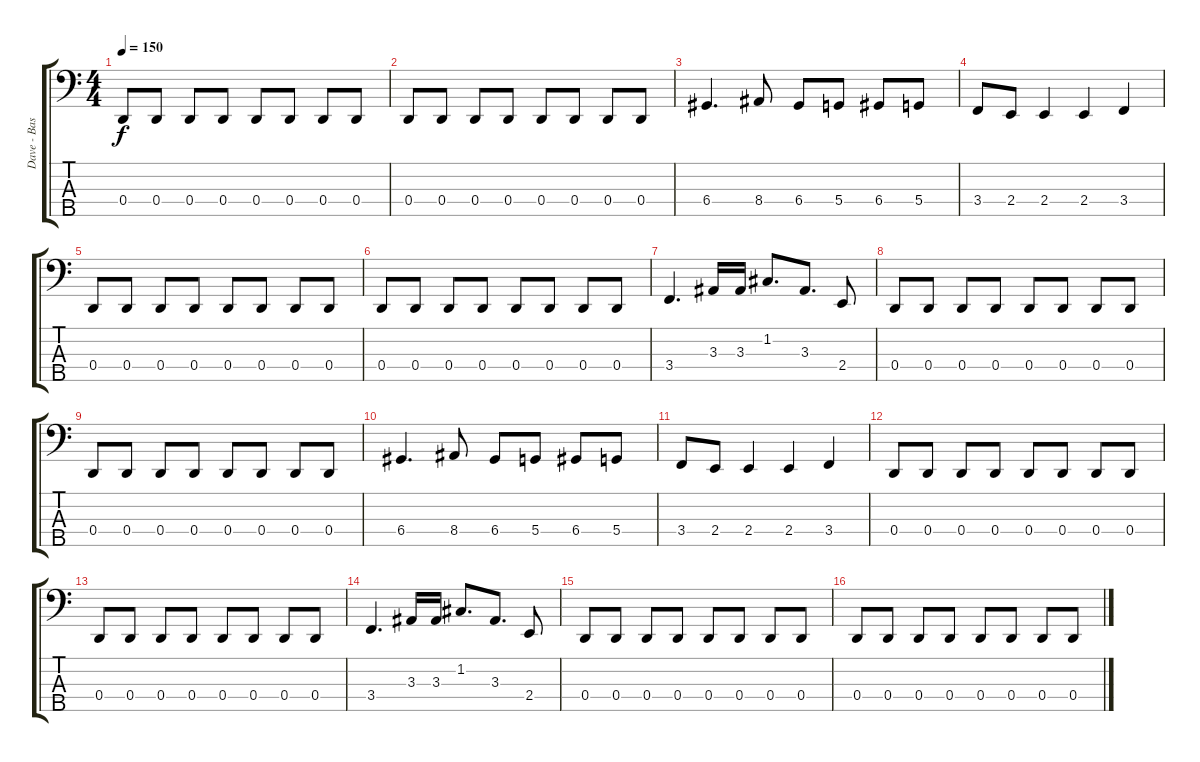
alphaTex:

\track ("Dave - Bass" "Dave - Bas") {instrument electricbasspick}
\staff {score tabs}
\tuning (F2 C2 G1 D1 A0) {hide}
\ts (4 4)
\tempo 150
\clef f4
\ks c
0.4.8{dy f} 0.4.8 0.4.8 0.4.8 0.4.8 0.4.8 0.4.8 0.4.8 |
0.4.8 0.4.8 0.4.8 0.4.8 0.4.8 0.4.8 0.4.8 0.4.8 |
6.4.4{d} 8.4.8 6.4.8 5.4.8 6.4.8 5.4.8 |
3.4.8 2.4.8 2.4.4 2.4.4 3.4.4 |
0.4.8 0.4.8 0.4.8 0.4.8 0.4.8 0.4.8 0.4.8 0.4.8 |
0.4.8 0.4.8 0.4.8 0.4.8 0.4.8 0.4.8 0.4.8 0.4.8 |
3.4.4{d} 3.3.16 3.3.16 1.2.8{d} 3.3.8{d} 2.4.8 |
0.4.8 0.4.8 0.4.8 0.4.8 0.4.8 0.4.8 0.4.8 0.4.8 |
0.4.8 0.4.8 0.4.8 0.4.8 0.4.8 0.4.8 0.4.8 0.4.8 |
6.4.4{d} 8.4.8 6.4.8 5.4.8 6.4.8 5.4.8 |
3.4.8 2.4.8 2.4.4 2.4.4 3.4.4 |
0.4.8 0.4.8 0.4.8 0.4.8 0.4.8 0.4.8 0.4.8 0.4.8 |
0.4.8 0.4.8 0.4.8 0.4.8 0.4.8 0.4.8 0.4.8 0.4.8 |
3.4.4{d} 3.3.16 3.3.16 1.2.8{d} 3.3.8{d} 2.4.8 |
0.4.8 0.4.8 0.4.8 0.4.8 0.4.8 0.4.8 0.4.8 0.4.8 |
0.4.8 0.4.8 0.4.8 0.4.8 0.4.8 0.4.8 0.4.8 0.4.8
